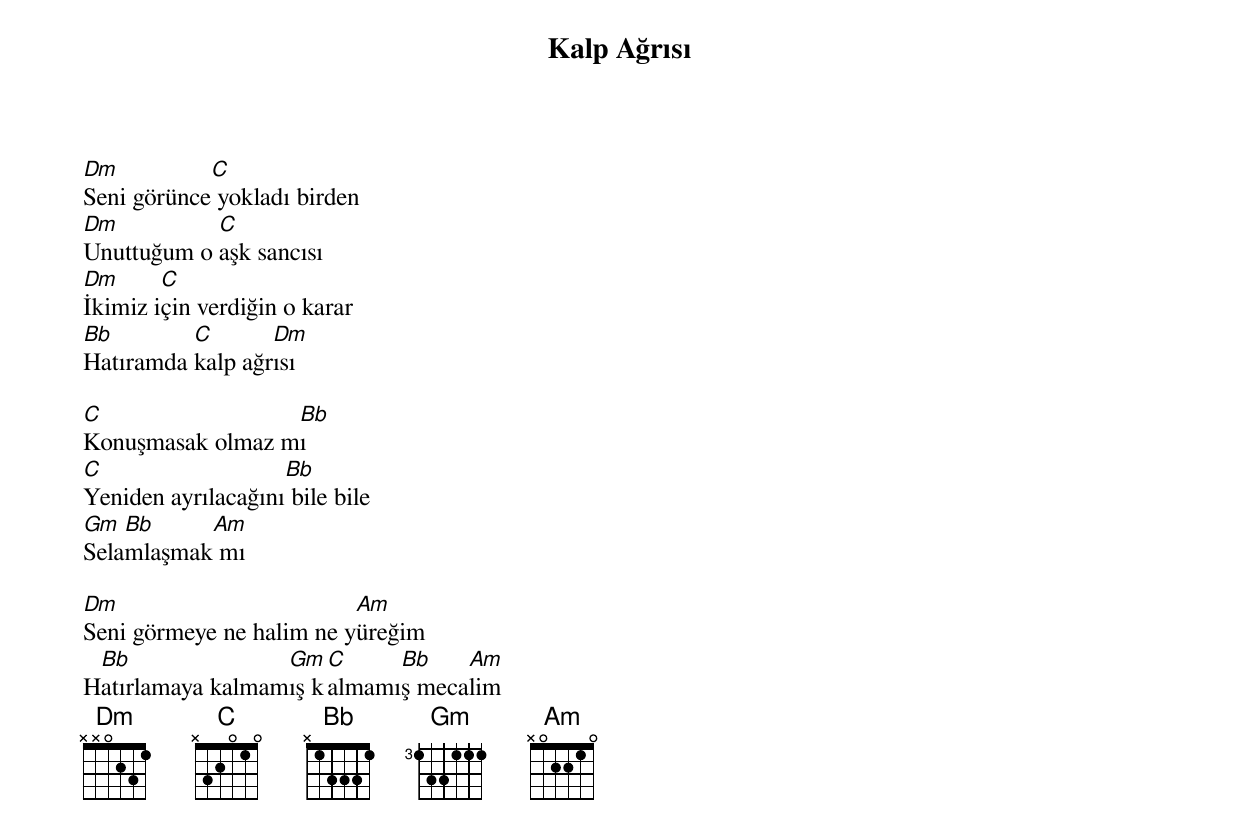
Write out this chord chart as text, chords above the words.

{title: Kalp Ağrısı}
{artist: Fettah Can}

Dm          C
Seni görünce yokladı birden
Dm          C
Unuttuğum o aşk sancısı
Dm      C
İkimiz için verdiğin o karar
Bb        C       Dm
Hatıramda kalp ağrısı

C                 Bb
Konuşmasak olmaz mı
C                   Bb
Yeniden ayrılacağını bile bile
Gm  Bb     Am
Selamlaşmak mı

Dm                        Am
Seni görmeye ne halim ne yüreğim
 Bb               Gm  C     Bb    Am
Hatırlamaya kalmamış kalmamış mecalim
